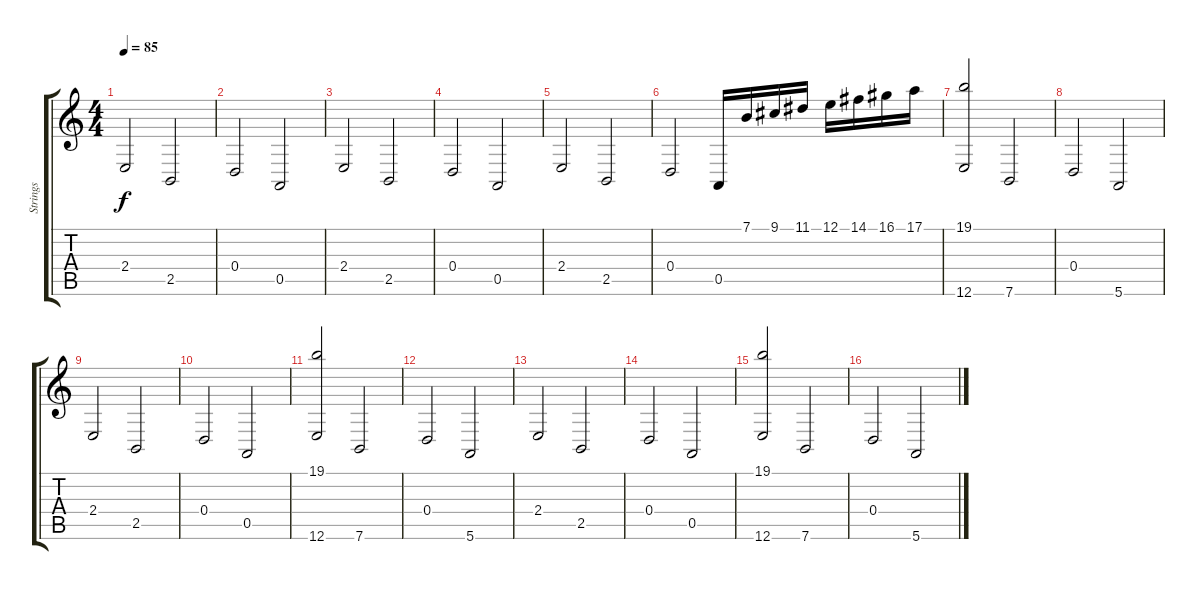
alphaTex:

\track ("Strings" "Strings") {instrument stringensemble1}
\staff {score tabs}
\tuning (E4 B3 G3 D3 A2 E2) {hide}
\ts (4 4)
\tempo 85
\clef g2
\ks c
2.4.2{dy f instrument stringensemble1} 2.5.2 |
0.4.2 0.5.2 |
2.4.2 2.5.2 |
0.4.2 0.5.2 |
2.4.2 2.5.2 |
0.4.2 0.5.16 7.1.16 9.1.16 11.1.16 12.1.16 14.1.16 16.1.16 17.1.16 |
(19.1 12.6).2 7.6.2 |
0.4.2 5.6.2 |
2.4.2 2.5.2 |
0.4.2 0.5.2 |
(19.1 12.6).2 7.6.2 |
0.4.2 5.6.2 |
2.4.2 2.5.2 |
0.4.2 0.5.2 |
(19.1 12.6).2 7.6.2 |
0.4.2 5.6.2
